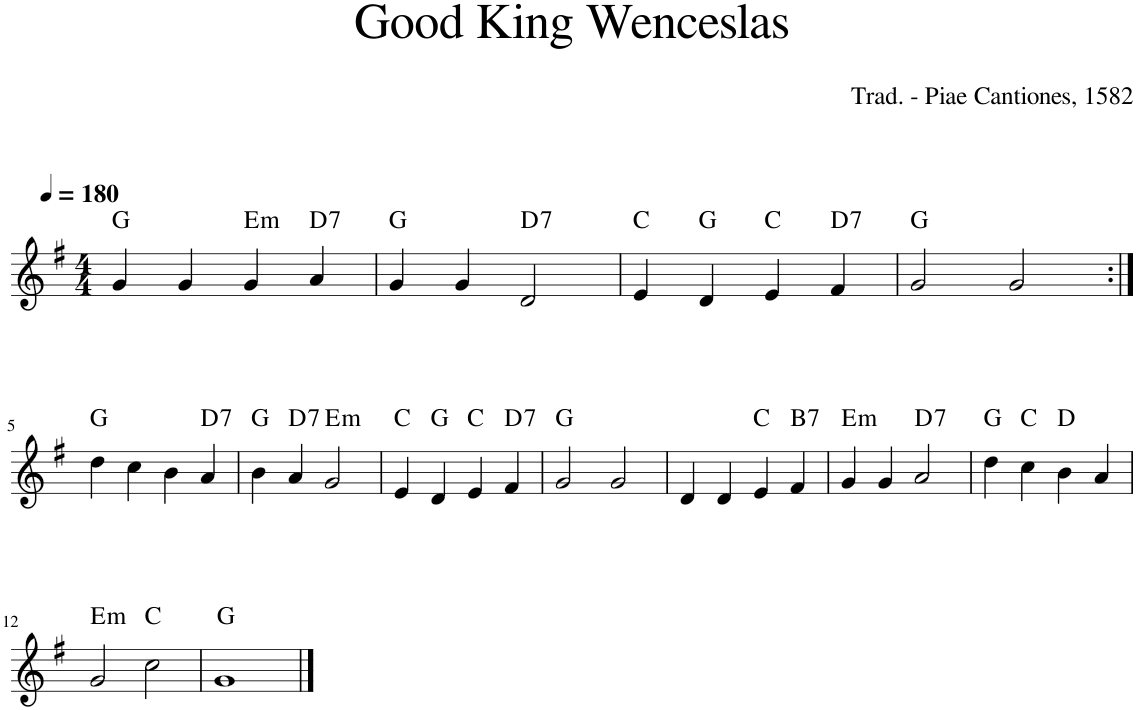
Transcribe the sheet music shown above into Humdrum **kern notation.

**kern	**harte
*part1	*part1
*staff1	*
*I"Piano	*
*I'Pno	*
*clefG2	*
*k[f#]	*
*G:	*
*M4/4	*
*MM180	*
=1	=1
4g/	G:maj
4g/	.
!	!LO:H:kt=m
4g/	E:min
!	!LO:H:kt=7
4a/	D:7
=2	=2
4g/	G:maj
4g/	.
!	!LO:H:kt=7
2d/	D:7
=3	=3
4e/	C:maj
4d/	G:maj
4e/	C:maj
!	!LO:H:kt=7
4f#/	D:7
=4	=4
2g/	G:maj
2g/	.
!!LO:LB:g=z
=5:|!	=5:|!
4dd\	G:maj
4cc\	.
4b\	.
!	!LO:H:kt=7
4a/	D:7
=6	=6
4b\	G:maj
!	!LO:H:kt=7
4a/	D:7
!	!LO:H:kt=m
2g/	E:min
=7	=7
4e/	C:maj
4d/	G:maj
4e/	C:maj
!	!LO:H:kt=7
4f#/	D:7
=8	=8
2g/	G:maj
2g/	.
=9	=9
4d/	.
4d/	.
4e/	C:maj
!	!LO:H:kt=7
4f#/	B:7
=10	=10
!	!LO:H:kt=m
4g/	E:min
4g/	.
!	!LO:H:kt=7
2a/	D:7
=11	=11
4dd\	G:maj
4cc\	C:maj
4b\	D:maj
4a/	.
!!LO:LB:g=z
=12	=12
!	!LO:H:kt=m
2g/	E:min
2cc\	C:maj
=13	=13
1g	G:maj
==	==
*-	*-
